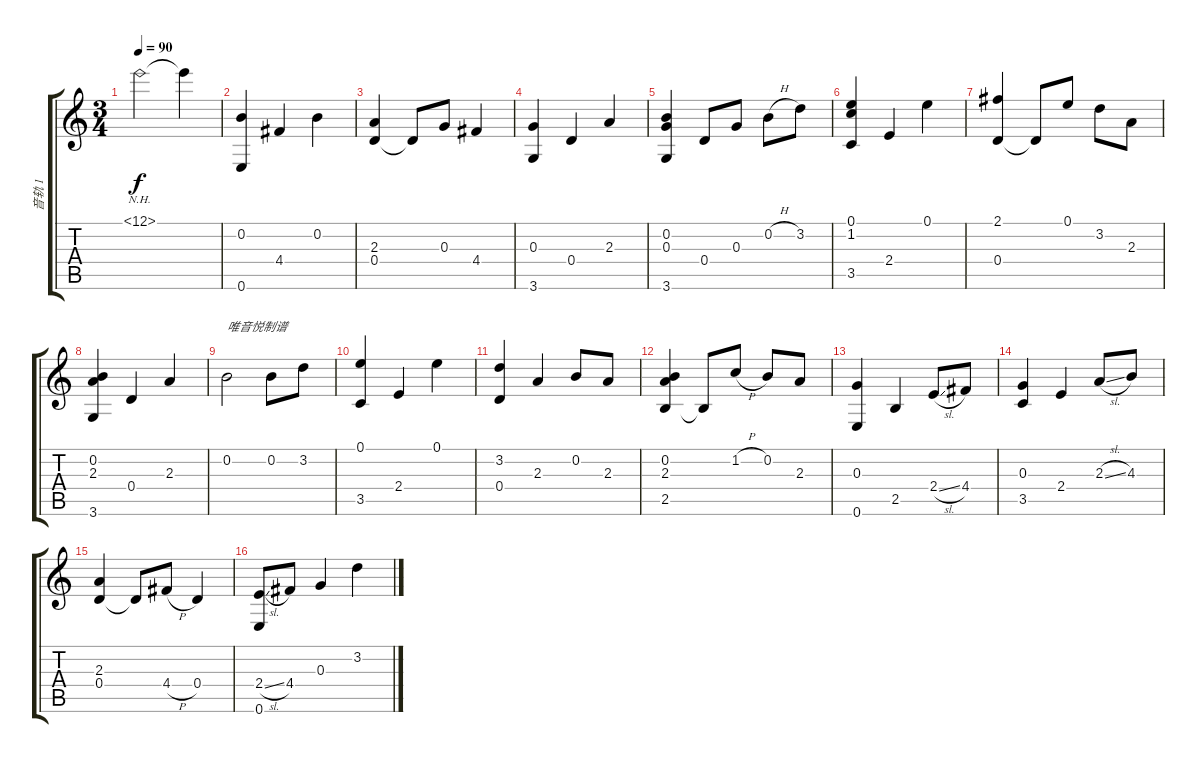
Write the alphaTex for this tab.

\track ("音轨 1" "音轨 1") {instrument acousticguitarsteel}
\staff {score tabs}
\tuning (E4 B3 G3 D3 A2 E2) {hide}
\ts (3 4)
\tempo 90
\clef g2
\ks c
12.1{nh}.2{dy f} 12.1{t}.4 |
(0.2 0.6).4 4.4.4 0.2.4 |
(2.3 0.4).4 0.4{t}.8 0.3.8 4.4.4 |
(0.3 3.6).4 0.4.4 2.3.4 |
(0.2 0.3 3.6).4 0.4.8 0.3.8 0.2{h}.8 3.2.8 |
(0.1 1.2 3.5).4 2.4.4 0.1.4 |
(2.1 0.4).4 0.4{t}.8 0.1.8 3.2.8 2.3.8 |
(0.2 2.3 3.6).4 0.4.4 2.3.4 |
0.2.2{txt "唯音悦制谱"} 0.2.8 3.2.8 |
(0.1 3.5).4 2.4.4 0.1.4 |
(3.2 0.4).4 2.3.4 0.2.8 2.3.8 |
(0.2 2.3 2.5).4 2.5{t}.8 1.2{h}.8 0.2.8 2.3.8 |
(0.3 0.6).4 2.5.4 2.4{sl}.8 4.4.8 |
(0.3 3.5).4 2.4.4 2.3{sl}.8 4.3.8 |
(2.3 0.4).4 0.4{t}.8 4.4{h}.8 0.4.4 |
(2.4{sl} 0.6).8 4.4.8 0.3.4 3.2.4
